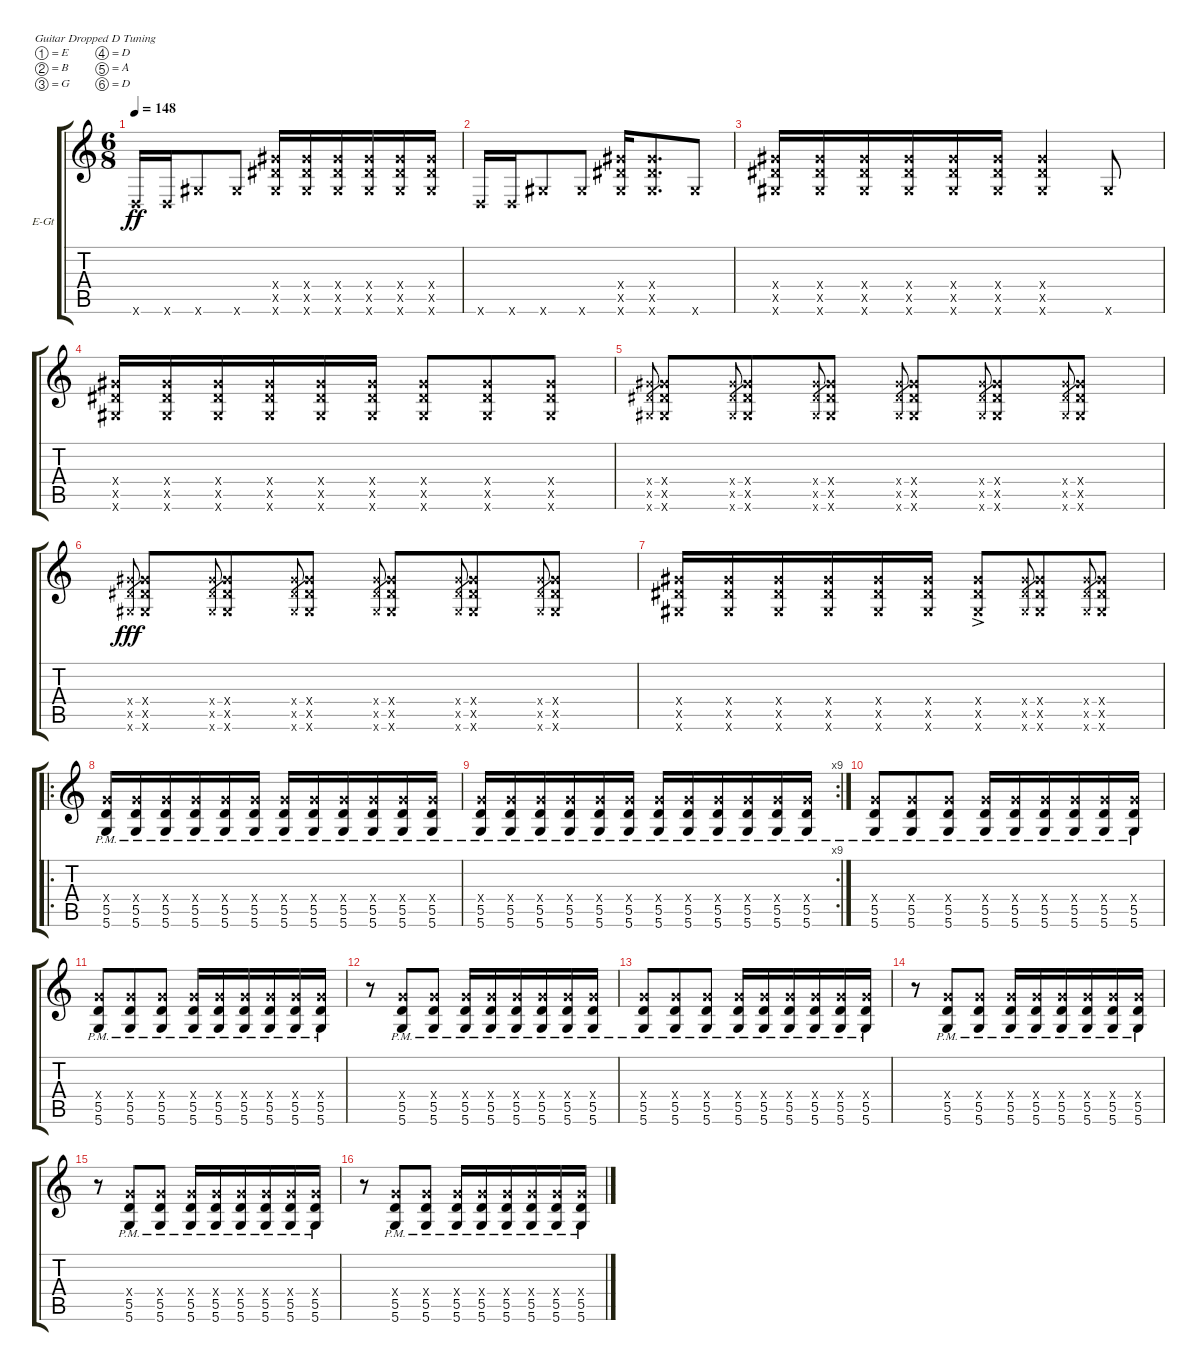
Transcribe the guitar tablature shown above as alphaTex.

\defaultSystemsLayout 4
\bracketExtendMode groupsimilarinstruments
\firstSystemTrackNameOrientation horizontal
\otherSystemsTrackNameOrientation horizontal
\track ("Lead clean" "E-Gt") {instrument overdrivenguitar}
\staff {score tabs}
\tuning (E4 B3 G3 D3 A2 D2)
\ts (6 8)
\tempo 148
\clef g2
\scale
0.333333
\ks c
0.6{x}.16{dy ff} 0.6{x}.16 6.6{x}.8 6.6{x}.8 (6.6{x} 6.5{x} 6.4{x}).16 (6.6{x} 6.5{x} 6.4{x}).16 (6.6{x} 6.5{x} 6.4{x}).16 (6.5{x} 6.6{x} 6.4{x}).16 (6.6{x} 6.5{x} 6.4{x}).16 (6.5{x} 6.6{x} 6.4{x}).16 |
\scale
0.333333 0.6{x}.16 0.6{x}.16 6.6{x}.8 6.6{x}.8 (6.6{x} 6.5{x} 6.4{x}).16 (6.6{x} 6.5{x} 6.4{x}).8{d} 6.6{x}.8 |
\scale
0.333333 (6.6{x} 6.5{x} 6.4{x}).16 (6.6{x} 6.5{x} 6.4{x}).16 (6.6{x} 6.5{x} 6.4{x}).16 (6.5{x} 6.6{x} 6.4{x}).16 (6.6{x} 6.5{x} 6.4{x}).16 (6.5{x} 6.6{x} 6.4{x}).16 (6.6{x} 6.5{x} 6.4{x}).4 6.6{x}.8 |
(6.6{x} 6.5{x} 6.4{x}).16 (6.6{x} 6.5{x} 6.4{x}).16 (6.6{x} 6.5{x} 6.4{x}).16 (6.5{x} 6.6{x} 6.4{x}).16 (6.6{x} 6.5{x} 6.4{x}).16 (6.5{x} 6.6{x} 6.4{x}).16 (6.6{x} 6.5{x} 6.4{x}).8 (6.6{x} 6.5{x} 6.4{x}).8 (6.6{x} 6.5{x} 6.4{x}).8 |
(6.6{x} 6.5{x} 6.4{x}).8{gr} (6.6{x} 6.5{x} 6.4{x}).8 (6.6{x} 6.5{x} 6.4{x}).8{gr} (6.6{x} 6.5{x} 6.4{x}).8 (6.6{x} 6.5{x} 6.4{x}).8{gr} (6.6{x} 6.5{x} 6.4{x}).8 (6.6{x} 6.5{x} 6.4{x}).8{gr} (6.6{x} 6.5{x} 6.4{x}).8 (6.6{x} 6.5{x} 6.4{x}).8{gr} (6.6{x} 6.5{x} 6.4{x}).8 (6.6{x} 6.5{x} 6.4{x}).8{gr} (6.6{x} 6.5{x} 6.4{x}).8 |
(6.6{x} 6.5{x} 6.4{x}).8{gr dy fff} (6.6{x} 6.5{x} 6.4{x}).8 (6.6{x} 6.5{x} 6.4{x}).8{gr} (6.6{x} 6.5{x} 6.4{x}).8 (6.6{x} 6.5{x} 6.4{x}).8{gr} (6.6{x} 6.5{x} 6.4{x}).8 (6.6{x} 6.5{x} 6.4{x}).8{gr} (6.6{x} 6.5{x} 6.4{x}).8 (6.6{x} 6.5{x} 6.4{x}).8{gr} (6.6{x} 6.5{x} 6.4{x}).8 (6.6{x} 6.5{x} 6.4{x}).8{gr} (6.6{x} 6.5{x} 6.4{x}).8 |
(6.6{x} 6.5{x} 6.4{x}).16 (6.6{x} 6.5{x} 6.4{x}).16 (6.6{x} 6.5{x} 6.4{x}).16 (6.5{x} 6.6{x} 6.4{x}).16 (6.6{x} 6.5{x} 6.4{x}).16 (6.5{x} 6.6{x} 6.4{x}).16 (6.6{x} 6.5{ac x} 6.4{x}).8 (6.6{x} 6.5{x} 6.4{x}).8{gr} (6.6{x} 6.5{x} 6.4{x}).8 (6.6{x} 6.5{x} 6.4{x}).8{gr} (6.6{x} 6.5{x} 6.4{x}).8 |
\ro
(5.6{pm} 5.5{pm} 5.4{x}).16 (5.6{pm} 5.5{pm} 5.4{x}).16 (5.6{pm} 5.5{pm} 5.4{x}).16 (5.6{pm} 5.5{pm} 5.4{x}).16 (5.6{pm} 5.5{pm} 5.4{x}).16 (5.6{pm} 5.5{pm} 5.4{x}).16 (5.6{pm} 5.5{pm} 5.4{x}).16 (5.6{pm} 5.5{pm} 5.4{x}).16 (5.6{pm} 5.5{pm} 5.4{x}).16 (5.6{pm} 5.5{pm} 5.4{x}).16 (5.6{pm} 5.5{pm} 5.4{x}).16 (5.6{pm} 5.5{pm} 5.4{x}).16 |
\rc 9
(5.6{pm} 5.5{pm} 5.4{x}).16 (5.6{pm} 5.5{pm} 5.4{x}).16 (5.6{pm} 5.5{pm} 5.4{x}).16 (5.6{pm} 5.5{pm} 5.4{x}).16 (5.6{pm} 5.5{pm} 5.4{x}).16 (5.6{pm} 5.5{pm} 5.4{x}).16 (5.6{pm} 5.5{pm} 5.4{x}).16 (5.6{pm} 5.5{pm} 5.4{x}).16 (5.6{pm} 5.5{pm} 5.4{x}).16 (5.6{pm} 5.5{pm} 5.4{x}).16 (5.6{pm} 5.5{pm} 5.4{x}).16 (5.6{pm} 5.5{pm} 5.4{x}).16 |
(5.6{pm} 5.5{pm} 5.4{x}).8 (5.6{pm} 5.5{pm} 5.4{x}).8 (5.6{pm} 5.5{pm} 5.4{x}).8 (5.6{pm} 5.5{pm} 5.4{x}).16 (5.6{pm} 5.5{pm} 5.4{x}).16 (5.6{pm} 5.5{pm} 5.4{x}).16 (5.6{pm} 5.5{pm} 5.4{x}).16 (5.6{pm} 5.5{pm} 5.4{x}).16 (5.6{pm} 5.5{pm} 5.4{x}).16 |
(5.6{pm} 5.5{pm} 5.4{x}).8 (5.6{pm} 5.5{pm} 5.4{x}).8 (5.6{pm} 5.5{pm} 5.4{x}).8 (5.6{pm} 5.5{pm} 5.4{x}).16 (5.6{pm} 5.5{pm} 5.4{x}).16 (5.6{pm} 5.5{pm} 5.4{x}).16 (5.6{pm} 5.5{pm} 5.4{x}).16 (5.6{pm} 5.5{pm} 5.4{x}).16 (5.6{pm} 5.5{pm} 5.4{x}).16 |
r.8 (5.6{pm} 5.5{pm} 5.4{x}).8 (5.6{pm} 5.5{pm} 5.4{x}).8 (5.6{pm} 5.5{pm} 5.4{x}).16 (5.6{pm} 5.5{pm} 5.4{x}).16 (5.6{pm} 5.5{pm} 5.4{x}).16 (5.6{pm} 5.5{pm} 5.4{x}).16 (5.6{pm} 5.5{pm} 5.4{x}).16 (5.6{pm} 5.5{pm} 5.4{x}).16 |
(5.6{pm} 5.5{pm} 5.4{x}).8 (5.6{pm} 5.5{pm} 5.4{x}).8 (5.6{pm} 5.5{pm} 5.4{x}).8 (5.6{pm} 5.5{pm} 5.4{x}).16 (5.6{pm} 5.5{pm} 5.4{x}).16 (5.6{pm} 5.5{pm} 5.4{x}).16 (5.6{pm} 5.5{pm} 5.4{x}).16 (5.6{pm} 5.5{pm} 5.4{x}).16 (5.6{pm} 5.5{pm} 5.4{x}).16 |
r.8 (5.6{pm} 5.5{pm} 5.4{x}).8 (5.6{pm} 5.5{pm} 5.4{x}).8 (5.6{pm} 5.5{pm} 5.4{x}).16 (5.6{pm} 5.5{pm} 5.4{x}).16 (5.6{pm} 5.5{pm} 5.4{x}).16 (5.6{pm} 5.5{pm} 5.4{x}).16 (5.6{pm} 5.5{pm} 5.4{x}).16 (5.6{pm} 5.5{pm} 5.4{x}).16 |
r.8 (5.6{pm} 5.5{pm} 5.4{x}).8 (5.6{pm} 5.5{pm} 5.4{x}).8 (5.6{pm} 5.5{pm} 5.4{x}).16 (5.6{pm} 5.5{pm} 5.4{x}).16 (5.6{pm} 5.5{pm} 5.4{x}).16 (5.6{pm} 5.5{pm} 5.4{x}).16 (5.6{pm} 5.5{pm} 5.4{x}).16 (5.6{pm} 5.5{pm} 5.4{x}).16 |
r.8 (5.6{pm} 5.5{pm} 5.4{x}).8 (5.6{pm} 5.5{pm} 5.4{x}).8 (5.6{pm} 5.5{pm} 5.4{x}).16 (5.6{pm} 5.5{pm} 5.4{x}).16 (5.6{pm} 5.5{pm} 5.4{x}).16 (5.6{pm} 5.5{pm} 5.4{x}).16 (5.6{pm} 5.5{pm} 5.4{x}).16 (5.6{pm} 5.5{pm} 5.4{x}).16
